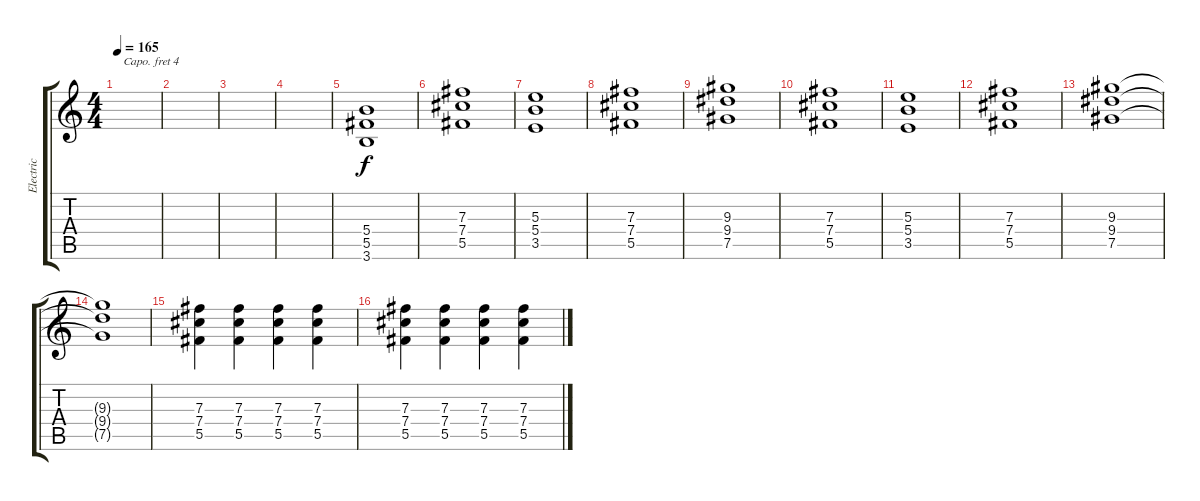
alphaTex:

\track ("Electric" "Electric") {instrument distortionguitar}
\staff {score tabs}
\capo 4
\tuning (E4 B3 G3 D3 A2 E2) {hide}
\ts (4 4)
\tempo 165
\clef g2
\ks c
|
|
|
|
(5.4 5.5 3.6).1 |
(7.3 7.4 5.5).1 |
(5.3 5.4 3.5).1 |
(7.3 7.4 5.5).1 |
(9.3 9.4 7.5).1 |
(7.3 7.4 5.5).1 |
(5.3 5.4 3.5).1 |
(7.3 7.4 5.5).1 |
(9.3 9.4 7.5).1 |
(9.3{t} 9.4{t} 7.5{t}).1 |
(7.3 7.4 5.5).4 (7.3 7.4 5.5).4 (7.3 7.4 5.5).4 (7.3 7.4 5.5).4 |
(7.3 7.4 5.5).4 (7.3 7.4 5.5).4 (7.3 7.4 5.5).4 (7.3 7.4 5.5).4
